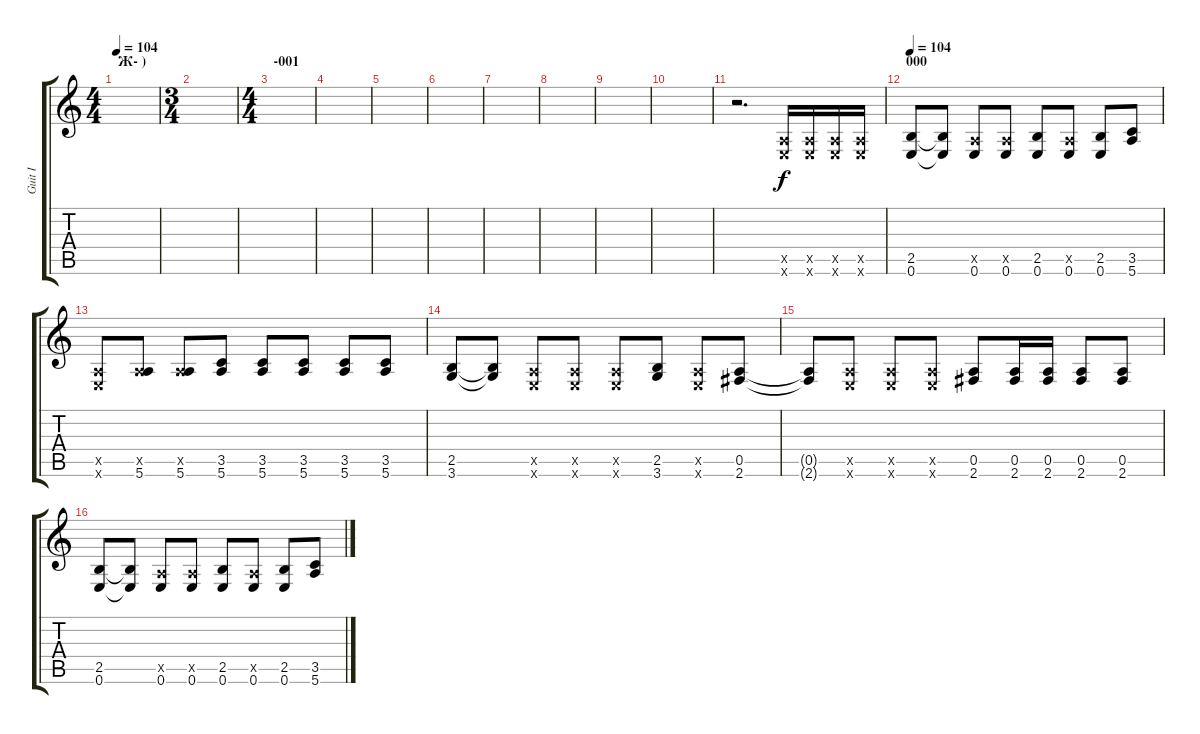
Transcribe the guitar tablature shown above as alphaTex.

\track ("Guit I" "Guit I") {instrument distortionguitar}
\staff {score tabs}
\tuning (E4 B3 G3 D3 A2 E2) {hide}
\ts (4 4)
\section ("" "Ж- )")
\tempo 104
\clef g2
\ks c
|
\ts (3 4)
|
\ts (4 4)
\section ("" "-001")
|
|
|
|
|
|
|
|
r.2{d} (0.5{x} 0.6{x}).16 (0.5{x} 0.6{x}).16 (0.5{x} 0.6{x}).16 (0.5{x} 0.6{x}).16 |
\section ("" "000")
\tempo 104
(2.5 0.6).8 (2.5{t} 0.6{t}).8 (0.5{x} 0.6).8 (0.5{x} 0.6).8 (2.5 0.6).8 (0.5{x} 0.6).8 (2.5 0.6).8 (3.5 5.6).8 |
(0.5{x} 0.6{x}).8 (0.5{x} 5.6).8 (0.5{x} 5.6).8 (3.5 5.6).8 (3.5 5.6).8 (3.5 5.6).8 (3.5 5.6).8 (3.5 5.6).8 |
(2.5 3.6).8 (2.5{t} 3.6{t}).8 (0.5{x} 0.6{x}).8 (0.5{x} 0.6{x}).8 (0.5{x} 0.6{x}).8 (2.5 3.6).8 (0.5{x} 0.6{x}).8 (0.5 2.6).8 |
(0.5{t} 2.6{t}).8 (0.5{x} 0.6{x}).8 (0.5{x} 0.6{x}).8 (0.5{x} 0.6{x}).8 (0.5 2.6).8 (0.5 2.6).16 (0.5 2.6).16 (0.5 2.6).8 (0.5 2.6).8 |
(2.5 0.6).8 (2.5{t} 0.6{t}).8 (0.5{x} 0.6).8 (0.5{x} 0.6).8 (2.5 0.6).8 (0.5{x} 0.6).8 (2.5 0.6).8 (3.5 5.6).8
